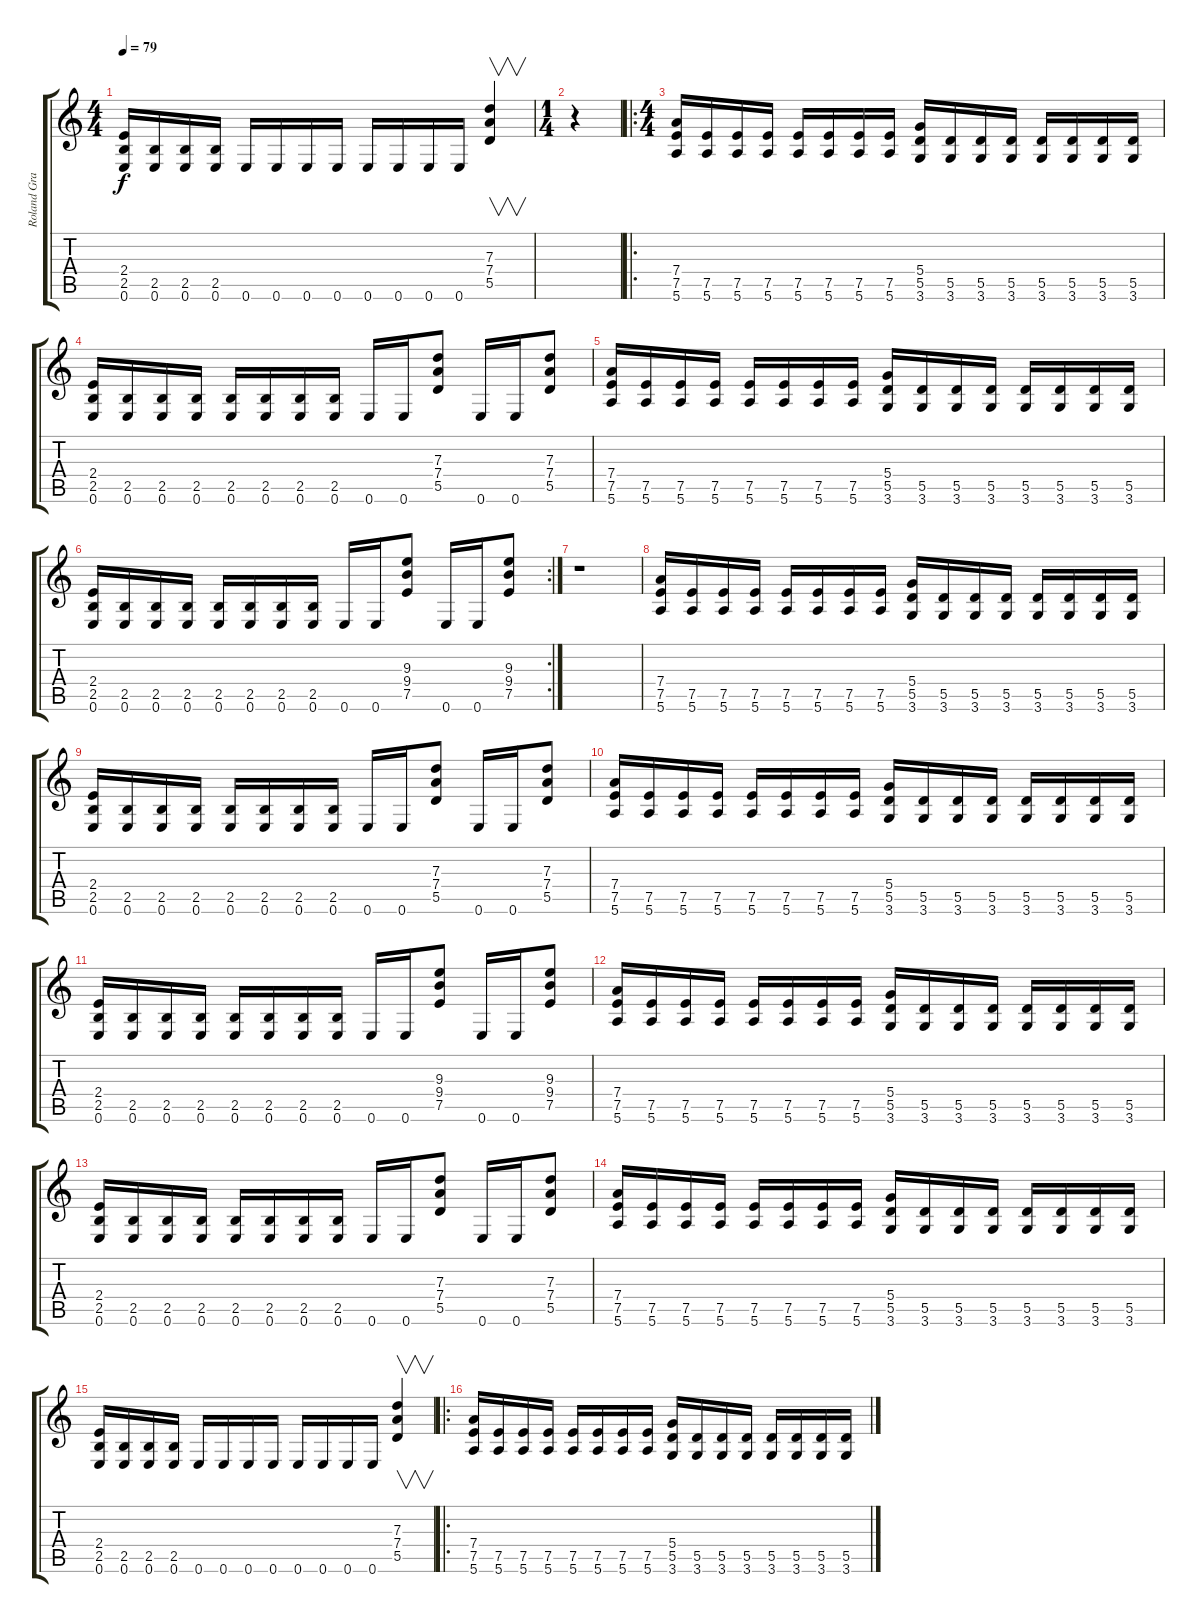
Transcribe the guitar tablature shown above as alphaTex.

\track ("Roland Grapow" "Roland Gra") {instrument distortionguitar}
\staff {score tabs}
\tuning (E4 B3 G3 D3 A2 E2) {hide}
\ts (4 4)
\tempo 79
\clef g2
\ks c
(2.4 2.5 0.6).16{dy f} (2.5 0.6).16 (2.5 0.6).16 (2.5 0.6).16 0.6.16 0.6.16 0.6.16 0.6.16 0.6.16 0.6.16 0.6.16 0.6.16 (7.3 7.4 5.5).4{v} |
\ts (1 4)
r.4 |
\ro
\ts (4 4)
(7.4 7.5 5.6).16 (7.5 5.6).16 (7.5 5.6).16 (7.5 5.6).16 (7.5 5.6).16 (7.5 5.6).16 (7.5 5.6).16 (7.5 5.6).16 (5.4 5.5 3.6).16 (5.5 3.6).16 (5.5 3.6).16 (5.5 3.6).16 (5.5 3.6).16 (5.5 3.6).16 (5.5 3.6).16 (5.5 3.6).16 |
(2.4 2.5 0.6).16 (2.5 0.6).16 (2.5 0.6).16 (2.5 0.6).16 (2.5 0.6).16 (2.5 0.6).16 (2.5 0.6).16 (2.5 0.6).16 0.6.16 0.6.16 (7.3 7.4 5.5).8 0.6.16 0.6.16 (7.3 7.4 5.5).8 |
(7.4 7.5 5.6).16 (7.5 5.6).16 (7.5 5.6).16 (7.5 5.6).16 (7.5 5.6).16 (7.5 5.6).16 (7.5 5.6).16 (7.5 5.6).16 (5.4 5.5 3.6).16 (5.5 3.6).16 (5.5 3.6).16 (5.5 3.6).16 (5.5 3.6).16 (5.5 3.6).16 (5.5 3.6).16 (5.5 3.6).16 |
\rc 2
(2.4 2.5 0.6).16 (2.5 0.6).16 (2.5 0.6).16 (2.5 0.6).16 (2.5 0.6).16 (2.5 0.6).16 (2.5 0.6).16 (2.5 0.6).16 0.6.16 0.6.16 (9.3 9.4 7.5).8 0.6.16 0.6.16 (9.3 9.4 7.5).8 |
r.1 |
(7.4 7.5 5.6).16 (7.5 5.6).16 (7.5 5.6).16 (7.5 5.6).16 (7.5 5.6).16 (7.5 5.6).16 (7.5 5.6).16 (7.5 5.6).16 (5.4 5.5 3.6).16 (5.5 3.6).16 (5.5 3.6).16 (5.5 3.6).16 (5.5 3.6).16 (5.5 3.6).16 (5.5 3.6).16 (5.5 3.6).16 |
(2.4 2.5 0.6).16 (2.5 0.6).16 (2.5 0.6).16 (2.5 0.6).16 (2.5 0.6).16 (2.5 0.6).16 (2.5 0.6).16 (2.5 0.6).16 0.6.16 0.6.16 (7.3 7.4 5.5).8 0.6.16 0.6.16 (7.3 7.4 5.5).8 |
(7.4 7.5 5.6).16 (7.5 5.6).16 (7.5 5.6).16 (7.5 5.6).16 (7.5 5.6).16 (7.5 5.6).16 (7.5 5.6).16 (7.5 5.6).16 (5.4 5.5 3.6).16 (5.5 3.6).16 (5.5 3.6).16 (5.5 3.6).16 (5.5 3.6).16 (5.5 3.6).16 (5.5 3.6).16 (5.5 3.6).16 |
(2.4 2.5 0.6).16 (2.5 0.6).16 (2.5 0.6).16 (2.5 0.6).16 (2.5 0.6).16 (2.5 0.6).16 (2.5 0.6).16 (2.5 0.6).16 0.6.16 0.6.16 (9.3 9.4 7.5).8 0.6.16 0.6.16 (9.3 9.4 7.5).8 |
(7.4 7.5 5.6).16 (7.5 5.6).16 (7.5 5.6).16 (7.5 5.6).16 (7.5 5.6).16 (7.5 5.6).16 (7.5 5.6).16 (7.5 5.6).16 (5.4 5.5 3.6).16 (5.5 3.6).16 (5.5 3.6).16 (5.5 3.6).16 (5.5 3.6).16 (5.5 3.6).16 (5.5 3.6).16 (5.5 3.6).16 |
(2.4 2.5 0.6).16 (2.5 0.6).16 (2.5 0.6).16 (2.5 0.6).16 (2.5 0.6).16 (2.5 0.6).16 (2.5 0.6).16 (2.5 0.6).16 0.6.16 0.6.16 (7.3 7.4 5.5).8 0.6.16 0.6.16 (7.3 7.4 5.5).8 |
(7.4 7.5 5.6).16 (7.5 5.6).16 (7.5 5.6).16 (7.5 5.6).16 (7.5 5.6).16 (7.5 5.6).16 (7.5 5.6).16 (7.5 5.6).16 (5.4 5.5 3.6).16 (5.5 3.6).16 (5.5 3.6).16 (5.5 3.6).16 (5.5 3.6).16 (5.5 3.6).16 (5.5 3.6).16 (5.5 3.6).16 |
(2.4 2.5 0.6).16 (2.5 0.6).16 (2.5 0.6).16 (2.5 0.6).16 0.6.16 0.6.16 0.6.16 0.6.16 0.6.16 0.6.16 0.6.16 0.6.16 (7.3 7.4 5.5).4{v} |
\ro
(7.4 7.5 5.6).16 (7.5 5.6).16 (7.5 5.6).16 (7.5 5.6).16 (7.5 5.6).16 (7.5 5.6).16 (7.5 5.6).16 (7.5 5.6).16 (5.4 5.5 3.6).16 (5.5 3.6).16 (5.5 3.6).16 (5.5 3.6).16 (5.5 3.6).16 (5.5 3.6).16 (5.5 3.6).16 (5.5 3.6).16
